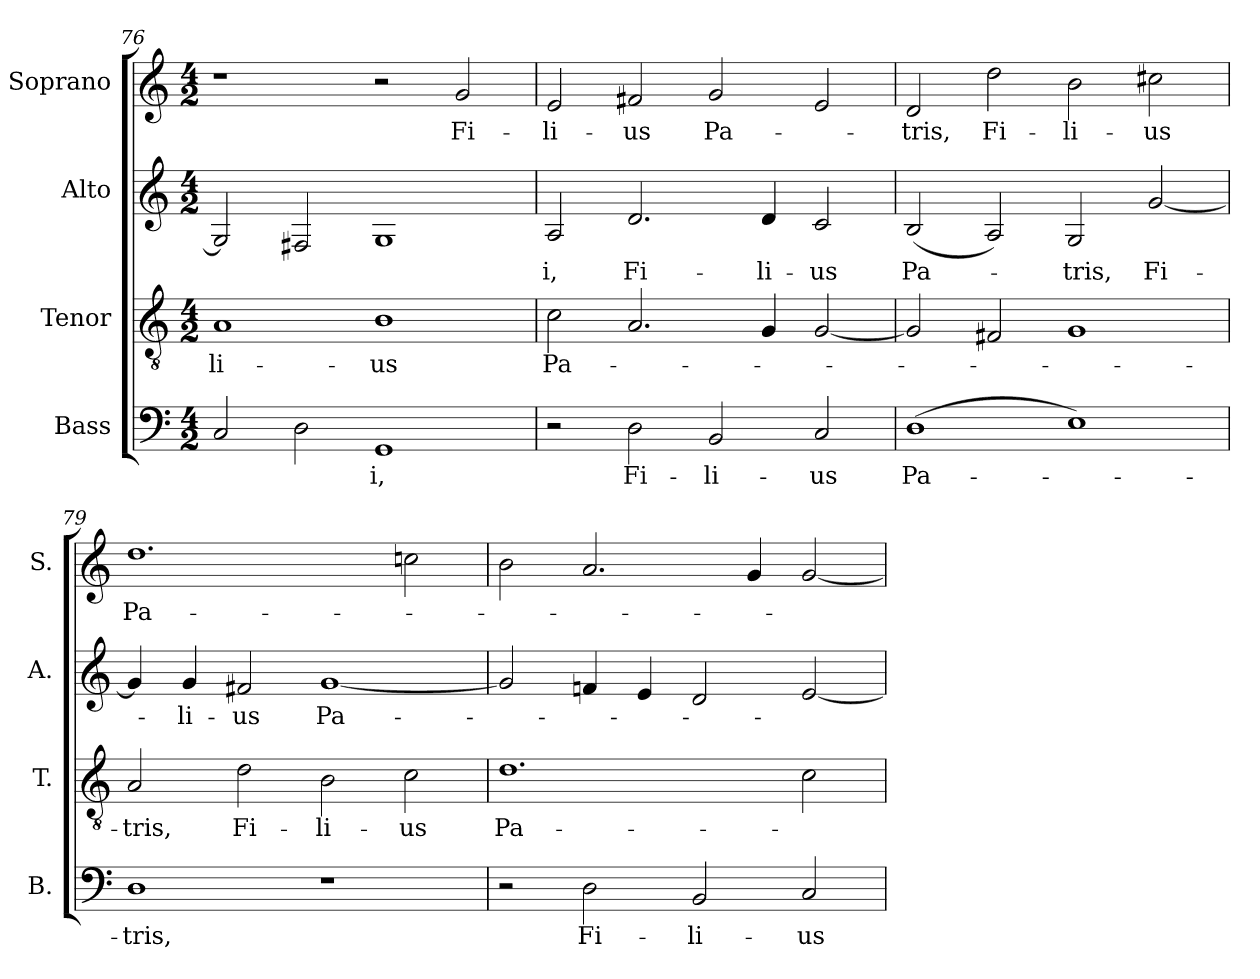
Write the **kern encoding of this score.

**kern	**text	**kern	**text	**kern	**text	**kern	**text
*part4	*part4	*part3	*part3	*part2	*part2	*part1	*part1
*staff4	*staff4	*staff3	*staff3	*staff2	*staff2	*staff1	*staff1
*I"Bass	*	*I"Tenor	*	*I"Alto	*	*I"Soprano	*
*I'B.	*	*I'T.	*	*I'A.	*	*I'S.	*
*clefF4	*	*clefGv2	*	*clefG2	*	*clefG2	*
*	*	*ITrd7c12	*	*	*	*	*
*k[]	*	*k[]	*	*k[]	*	*k[]	*
*C:	*	*C:	*	*C:	*	*C:	*
*M4/2	*	*M4/2	*	*M4/2	*	*M4/2	*
=76	=76	=76	=76	=76	=76	=76	=76
!	!	!	!LO:LY:b:color=#000000	!	!	!	!
2Ci/	.	1AAi	-li-	2Gi/]	.	1r	.
2Di\	.	.	.	2F#Xi/	.	.	.
!	!LO:LY:b:color=#000000	!	!	!	!	!	!
!	!	!	!LO:LY:b:color=#000000	!	!	!	!
1GGi	-i,	1BBi	-us	1Gi	.	2r	.
!	!	!	!	!	!	!	!LO:LY:b:color=#000000
.	.	.	.	.	.	2gi/	Fi-
=77	=77	=77	=77	=77	=77	=77	=77
!	!	!	!LO:LY:b:color=#000000	!	!	!	!
!	!	!	!	!	!LO:LY:b:color=#000000	!	!
!	!	!	!	!	!	!	!LO:LY:b:color=#000000
2r	.	2Ci\	Pa-	2Ai/	-i,	2ei/	-li-
!	!LO:LY:b:color=#000000	!	!	!	!	!	!
!	!	!	!	!	!LO:LY:b:color=#000000	!	!
!	!	!	!	!	!	!	!LO:LY:b:color=#000000
2Di\	Fi-	2.AAi/	.	2.di/	Fi-	2f#Xi/	-us
!	!LO:LY:b:color=#000000	!	!	!	!	!	!
!	!	!	!	!	!	!	!LO:LY:b:color=#000000
2BBi/	-li-	.	.	.	.	2gi/	Pa-
!	!	!	!	!	!LO:LY:b:color=#000000	!	!
.	.	4GGi/	.	4di/	-li-	.	.
!	!LO:LY:b:color=#000000	!	!	!	!	!	!
!	!	!	!	!	!LO:LY:b:color=#000000	!	!
2Ci/	-us	[2GGi/	.	2ci/	-us	2ei/	.
!!LO:LB:g=z
=78	=78	=78	=78	=78	=78	=78	=78
!	!LO:LY:b:color=#000000	!	!	!	!	!	!
!	!	!	!	!	!LO:LY:b:color=#000000	!	!
!	!	!	!	!	!	!	!LO:LY:b:color=#000000
(1Di	Pa-	2GGi/]	.	(2Bi/	Pa-	2di/	-tris,
!	!	!	!	!	!	!	!LO:LY:b:color=#000000
.	.	2FF#Xi/	.	2Ai/)	.	2ddi\	Fi-
!	!	!	!	!	!LO:LY:b:color=#000000	!	!
!	!	!	!	!	!	!	!LO:LY:b:color=#000000
1Ei)	.	1GGi	.	2Gi/	-tris,	2bi\	-li-
!	!	!	!	!	!LO:LY:b:color=#000000	!	!
!	!	!	!	!	!	!	!LO:LY:b:color=#000000
.	.	.	.	[2gi/	Fi-	2cc#Xi\	-us
=79	=79	=79	=79	=79	=79	=79	=79
!	!LO:LY:b:color=#000000	!	!	!	!	!	!
!	!	!	!LO:LY:b:color=#000000	!	!	!	!
!	!	!	!	!	!	!	!LO:LY:b:color=#000000
1Di	-tris,	2AAi/	-tris,	4gi/]	.	1.ddi	Pa-
!	!	!	!	!	!LO:LY:b:color=#000000	!	!
.	.	.	.	4gi/	-li-	.	.
!	!	!	!LO:LY:b:color=#000000	!	!	!	!
!	!	!	!	!	!LO:LY:b:color=#000000	!	!
.	.	2Di\	Fi-	2f#Xi/	-us	.	.
!	!	!	!LO:LY:b:color=#000000	!	!	!	!
!	!	!	!	!	!LO:LY:b:color=#000000	!	!
1r	.	2BBi\	-li-	[1gi	Pa-	.	.
!	!	!	!LO:LY:b:color=#000000	!	!	!	!
.	.	2Ci\	-us	.	.	2ccni\	.
=80	=80	=80	=80	=80	=80	=80	=80
!	!	!	!LO:LY:b:color=#000000	!	!	!	!
2r	.	1.Di	Pa-	2gi/]	.	2bi\	.
!	!LO:LY:b:color=#000000	!	!	!	!	!	!
2Di\	Fi-	.	.	4fni/	.	2.ai/	.
.	.	.	.	4ei/	.	.	.
!	!LO:LY:b:color=#000000	!	!	!	!	!	!
2BBi/	-li-	.	.	2di/	.	.	.
.	.	.	.	.	.	4gi/	.
!	!LO:LY:b:color=#000000	!	!	!	!	!	!
2Ci/	-us	2Ci\	.	[2ei/	.	[2gi/	.
=	=	=	=	=	=	=	=
*-	*-	*-	*-	*-	*-	*-	*-
